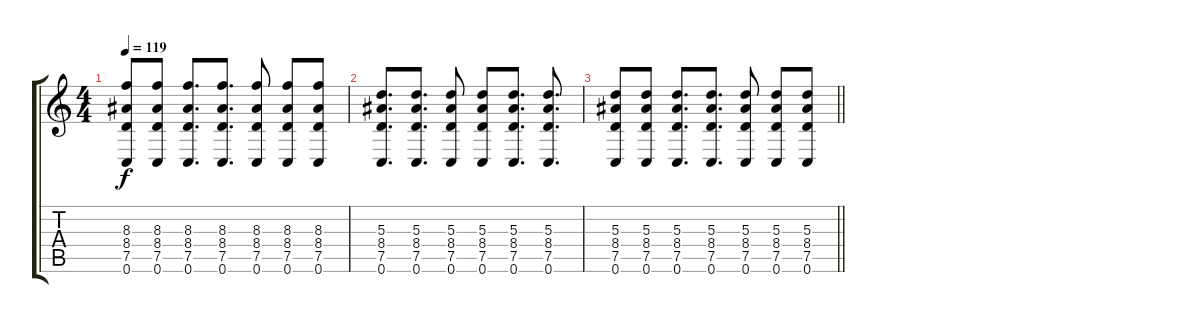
\track "" {instrument acousticguitarsteel}
\staff {score tabs}
\tuning (G4 E4 A3 D3 G2 C2) {hide}
\ts (4 4)
\tempo 119
\clef g2
\ks c
(8.3 8.4 7.5 0.6).8{dy f} (8.3 8.4 7.5 0.6).8 (8.3 8.4 7.5 0.6).8{d} (8.3 8.4 7.5 0.6).8{d} (8.3 8.4 7.5 0.6).8 (8.3 8.4 7.5 0.6).8 (8.3 8.4 7.5 0.6).8 |
(5.3 8.4 7.5 0.6).8{d} (5.3 8.4 7.5 0.6).8{d} (5.3 8.4 7.5 0.6).8 (5.3 8.4 7.5 0.6).8 (5.3 8.4 7.5 0.6).8{d} (5.3 8.4 7.5 0.6).8{d} |
\barLineRight lightlight
(5.3 8.4 7.5 0.6).8 (5.3 8.4 7.5 0.6).8 (5.3 8.4 7.5 0.6).8{d} (5.3 8.4 7.5 0.6).8{d} (5.3 8.4 7.5 0.6).8 (5.3 8.4 7.5 0.6).8 (5.3 8.4 7.5 0.6).8
